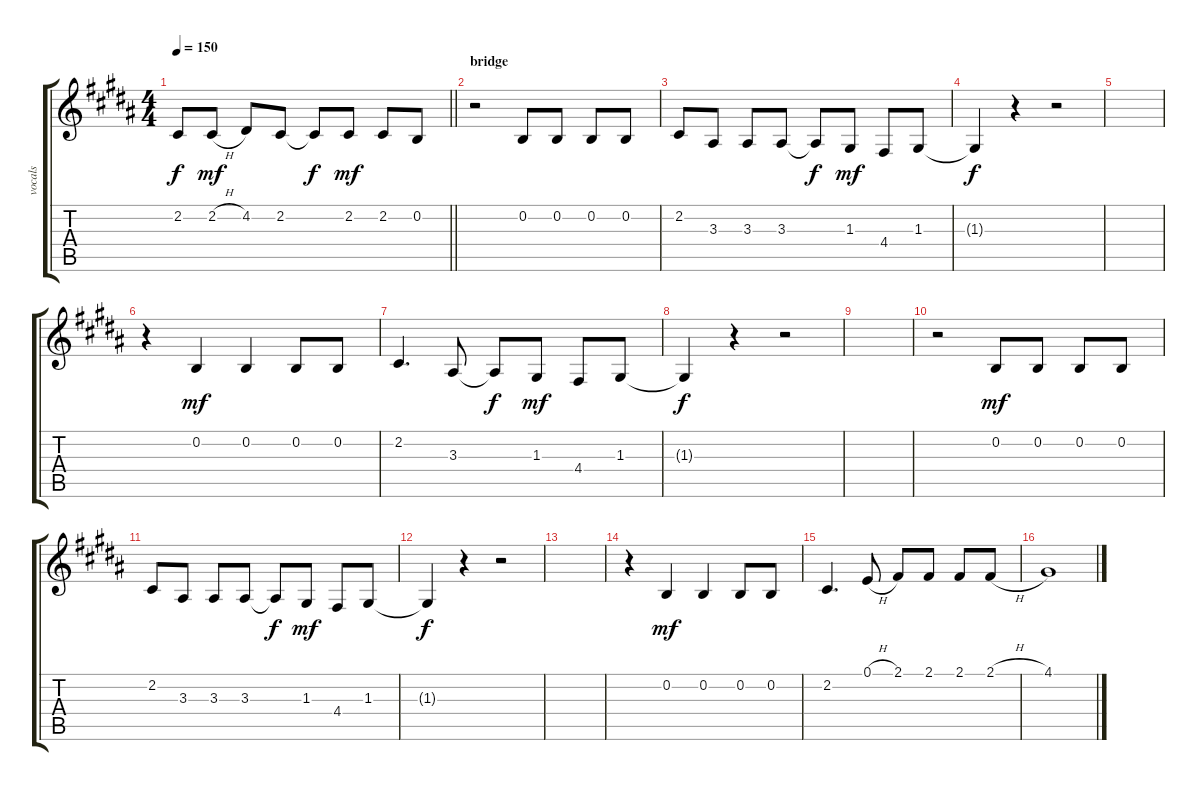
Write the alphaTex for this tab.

\track ("vocals" "vocals") {instrument choiraahs}
\staff {score tabs}
\tuning (E4 B3 G3 D3 A2 E2) {hide}
\ts (4 4)
\tempo 150
\clef g2
\barLineRight lightlight
\ks b
2.2{t}.8{dy f} 2.2{h}.8{dy mf} 4.2.8 2.2.8 2.2{t}.8{dy f} 2.2.8{dy mf} 2.2.8 0.2.8 |
\section ("" "bridge")
r.2 0.2.8 0.2.8 0.2.8 0.2.8 |
2.2.8 3.3.8 3.3.8 3.3.8 3.3{t}.8{dy f} 1.3.8{dy mf} 4.4.8 1.3.8 |
1.3{t}.4{dy f} r.4 r.2 |
|
r.4 0.2.4{dy mf} 0.2.4 0.2.8 0.2.8 |
2.2.4{d} 3.3.8 3.3{t}.8{dy f} 1.3.8{dy mf} 4.4.8 1.3.8 |
1.3{t}.4{dy f} r.4 r.2 |
|
r.2 0.2.8{dy mf} 0.2.8 0.2.8 0.2.8 |
2.2.8 3.3.8 3.3.8 3.3.8 3.3{t}.8{dy f} 1.3.8{dy mf} 4.4.8 1.3.8 |
1.3{t}.4{dy f} r.4 r.2 |
|
r.4 0.2.4{dy mf} 0.2.4 0.2.8 0.2.8 |
2.2.4{d} 0.1{h}.8 2.1.8 2.1.8 2.1.8 2.1{h}.8 |
4.1.1
